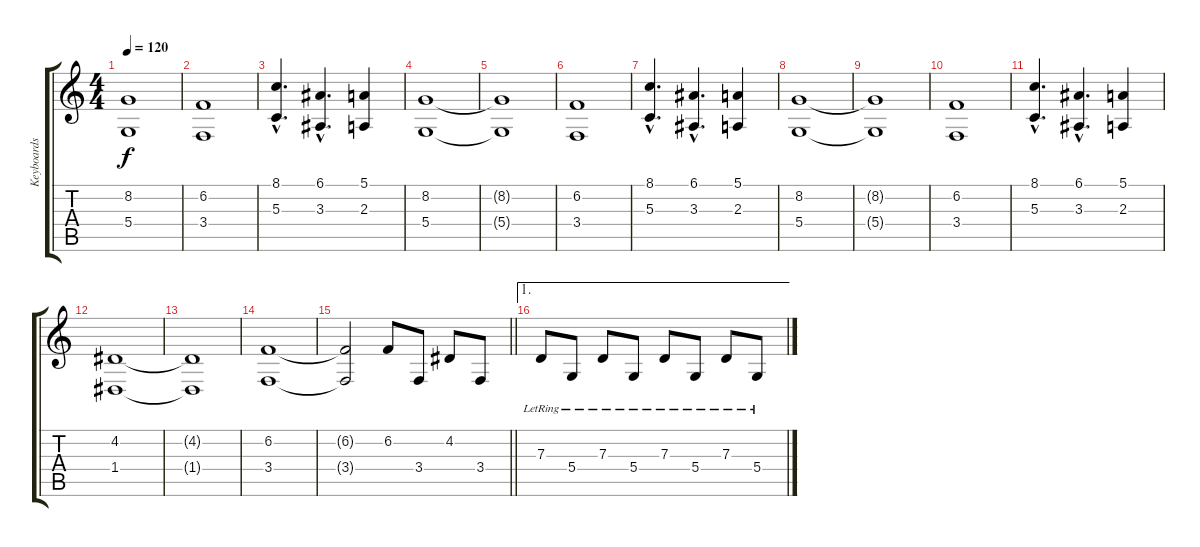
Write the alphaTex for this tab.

\track ("Keyboards" "Keyboards") {instrument electricgrandpiano}
\staff {score tabs}
\tuning (E4 B3 G3 D3 A2 E2) {hide}
\ts (4 4)
\tempo 120
\clef g2
\ks c
(8.2{t} 5.4{t}).1{dy f} |
(6.2 3.4).1 |
(8.1{hac} 5.3{hac}).4{d} (6.1{hac} 3.3{hac}).4{d} (5.1 2.3).4 |
(8.2 5.4).1 |
(8.2{t} 5.4{t}).1 |
(6.2 3.4).1 |
(8.1{hac} 5.3{hac}).4{d} (6.1{hac} 3.3{hac}).4{d} (5.1 2.3).4 |
(8.2 5.4).1 |
(8.2{t} 5.4{t}).1 |
(6.2 3.4).1 |
(8.1{hac} 5.3{hac}).4{d} (6.1{hac} 3.3{hac}).4{d} (5.1 2.3).4 |
(4.2 1.4).1 |
(4.2{t} 1.4{t}).1 |
(6.2 3.4).1 |
\barLineRight lightlight
(6.2{t} 3.4{t}).2 6.2.8{instrument electricgrandpiano} 3.4.8 4.2.8 3.4.8 |
\ae 1
7.3{lr}.8 5.4{lr}.8 7.3{lr}.8 5.4{lr}.8 7.3{lr}.8 5.4{lr}.8 7.3{lr}.8 5.4{lr}.8
